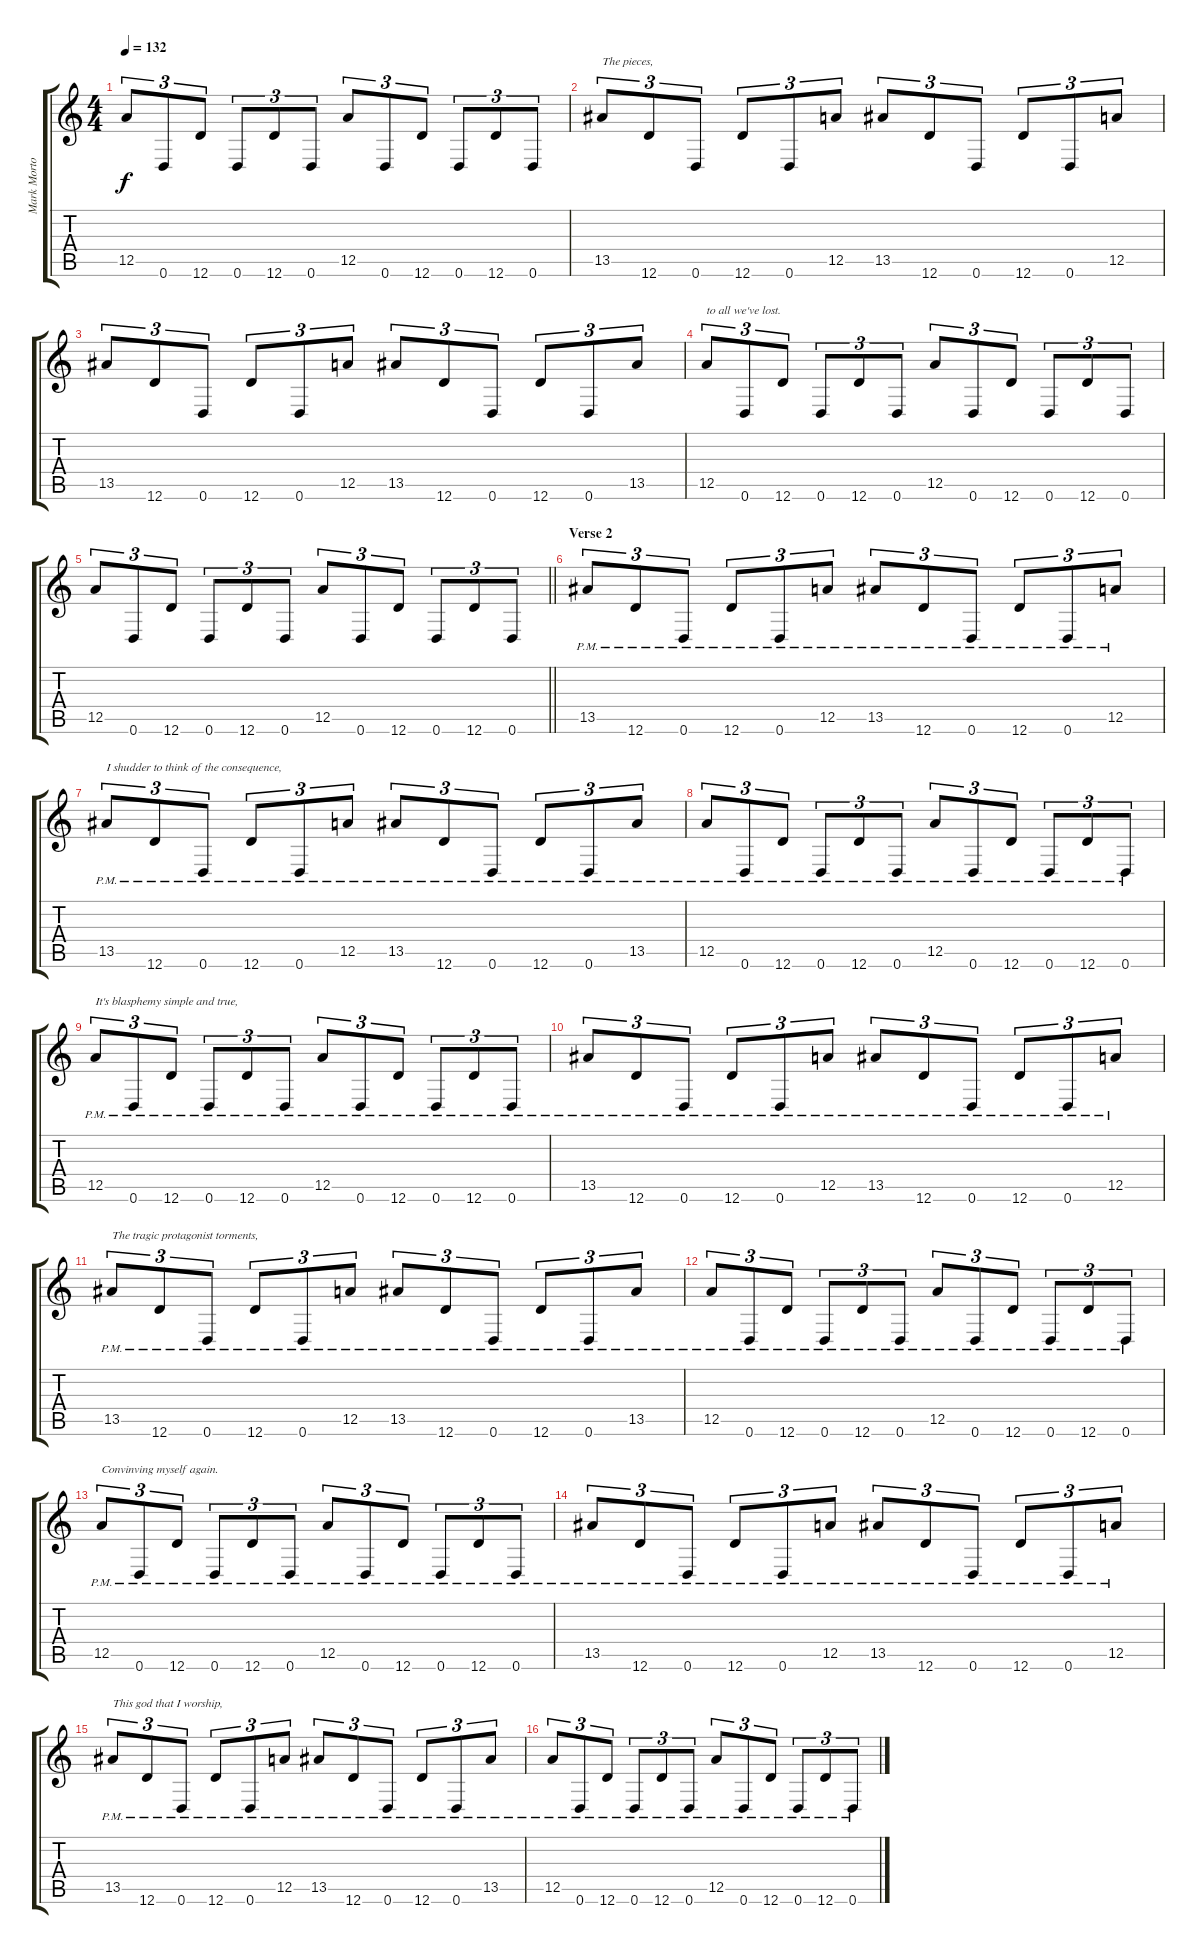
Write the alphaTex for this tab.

\track ("Mark Morton" "Mark Morto") {instrument distortionguitar}
\staff {score tabs}
\tuning (E4 B3 G3 D3 A2 D2) {hide}
\ts (4 4)
\tempo 132
\clef g2
\ks c
12.5.8{tu (3 2) dy f} 0.6.8{tu (3 2)} 12.6.8{tu (3 2)} 0.6.8{tu (3 2)} 12.6.8{tu (3 2)} 0.6.8{tu (3 2)} 12.5.8{tu (3 2)} 0.6.8{tu (3 2)} 12.6.8{tu (3 2)} 0.6.8{tu (3 2)} 12.6.8{tu (3 2)} 0.6.8{tu (3 2)} |
13.5.8{tu (3 2) txt "The pieces,"} 12.6.8{tu (3 2)} 0.6.8{tu (3 2)} 12.6.8{tu (3 2)} 0.6.8{tu (3 2)} 12.5.8{tu (3 2)} 13.5.8{tu (3 2)} 12.6.8{tu (3 2)} 0.6.8{tu (3 2)} 12.6.8{tu (3 2)} 0.6.8{tu (3 2)} 12.5.8{tu (3 2)} |
13.5.8{tu (3 2)} 12.6.8{tu (3 2)} 0.6.8{tu (3 2)} 12.6.8{tu (3 2)} 0.6.8{tu (3 2)} 12.5.8{tu (3 2)} 13.5.8{tu (3 2)} 12.6.8{tu (3 2)} 0.6.8{tu (3 2)} 12.6.8{tu (3 2)} 0.6.8{tu (3 2)} 13.5.8{tu (3 2)} |
12.5.8{tu (3 2) txt "to all we've lost."} 0.6.8{tu (3 2)} 12.6.8{tu (3 2)} 0.6.8{tu (3 2)} 12.6.8{tu (3 2)} 0.6.8{tu (3 2)} 12.5.8{tu (3 2)} 0.6.8{tu (3 2)} 12.6.8{tu (3 2)} 0.6.8{tu (3 2)} 12.6.8{tu (3 2)} 0.6.8{tu (3 2)} |
\barLineRight lightlight
12.5.8{tu (3 2)} 0.6.8{tu (3 2)} 12.6.8{tu (3 2)} 0.6.8{tu (3 2)} 12.6.8{tu (3 2)} 0.6.8{tu (3 2)} 12.5.8{tu (3 2)} 0.6.8{tu (3 2)} 12.6.8{tu (3 2)} 0.6.8{tu (3 2)} 12.6.8{tu (3 2)} 0.6.8{tu (3 2)} |
\section ("" "Verse 2")
13.5{pm}.8{tu (3 2)} 12.6{pm}.8{tu (3 2)} 0.6{pm}.8{tu (3 2)} 12.6{pm}.8{tu (3 2)} 0.6{pm}.8{tu (3 2)} 12.5{pm}.8{tu (3 2)} 13.5{pm}.8{tu (3 2)} 12.6{pm}.8{tu (3 2)} 0.6{pm}.8{tu (3 2)} 12.6{pm}.8{tu (3 2)} 0.6{pm}.8{tu (3 2)} 12.5{pm}.8{tu (3 2)} |
13.5{pm}.8{tu (3 2) txt "I shudder to think of the consequence,"} 12.6{pm}.8{tu (3 2)} 0.6{pm}.8{tu (3 2)} 12.6{pm}.8{tu (3 2)} 0.6{pm}.8{tu (3 2)} 12.5{pm}.8{tu (3 2)} 13.5{pm}.8{tu (3 2)} 12.6{pm}.8{tu (3 2)} 0.6{pm}.8{tu (3 2)} 12.6{pm}.8{tu (3 2)} 0.6{pm}.8{tu (3 2)} 13.5{pm}.8{tu (3 2)} |
12.5{pm}.8{tu (3 2)} 0.6{pm}.8{tu (3 2)} 12.6{pm}.8{tu (3 2)} 0.6{pm}.8{tu (3 2)} 12.6{pm}.8{tu (3 2)} 0.6{pm}.8{tu (3 2)} 12.5{pm}.8{tu (3 2)} 0.6{pm}.8{tu (3 2)} 12.6{pm}.8{tu (3 2)} 0.6{pm}.8{tu (3 2)} 12.6{pm}.8{tu (3 2)} 0.6{pm}.8{tu (3 2)} |
12.5{pm}.8{tu (3 2) txt "It's blasphemy simple and true,"} 0.6{pm}.8{tu (3 2)} 12.6{pm}.8{tu (3 2)} 0.6{pm}.8{tu (3 2)} 12.6{pm}.8{tu (3 2)} 0.6{pm}.8{tu (3 2)} 12.5{pm}.8{tu (3 2)} 0.6{pm}.8{tu (3 2)} 12.6{pm}.8{tu (3 2)} 0.6{pm}.8{tu (3 2)} 12.6{pm}.8{tu (3 2)} 0.6{pm}.8{tu (3 2)} |
13.5{pm}.8{tu (3 2)} 12.6{pm}.8{tu (3 2)} 0.6{pm}.8{tu (3 2)} 12.6{pm}.8{tu (3 2)} 0.6{pm}.8{tu (3 2)} 12.5{pm}.8{tu (3 2)} 13.5{pm}.8{tu (3 2)} 12.6{pm}.8{tu (3 2)} 0.6{pm}.8{tu (3 2)} 12.6{pm}.8{tu (3 2)} 0.6{pm}.8{tu (3 2)} 12.5{pm}.8{tu (3 2)} |
13.5{pm}.8{tu (3 2) txt "The tragic protagonist torments,"} 12.6{pm}.8{tu (3 2)} 0.6{pm}.8{tu (3 2)} 12.6{pm}.8{tu (3 2)} 0.6{pm}.8{tu (3 2)} 12.5{pm}.8{tu (3 2)} 13.5{pm}.8{tu (3 2)} 12.6{pm}.8{tu (3 2)} 0.6{pm}.8{tu (3 2)} 12.6{pm}.8{tu (3 2)} 0.6{pm}.8{tu (3 2)} 13.5{pm}.8{tu (3 2)} |
12.5{pm}.8{tu (3 2)} 0.6{pm}.8{tu (3 2)} 12.6{pm}.8{tu (3 2)} 0.6{pm}.8{tu (3 2)} 12.6{pm}.8{tu (3 2)} 0.6{pm}.8{tu (3 2)} 12.5{pm}.8{tu (3 2)} 0.6{pm}.8{tu (3 2)} 12.6{pm}.8{tu (3 2)} 0.6{pm}.8{tu (3 2)} 12.6{pm}.8{tu (3 2)} 0.6{pm}.8{tu (3 2)} |
12.5{pm}.8{tu (3 2) txt "Convinving myself again."} 0.6{pm}.8{tu (3 2)} 12.6{pm}.8{tu (3 2)} 0.6{pm}.8{tu (3 2)} 12.6{pm}.8{tu (3 2)} 0.6{pm}.8{tu (3 2)} 12.5{pm}.8{tu (3 2)} 0.6{pm}.8{tu (3 2)} 12.6{pm}.8{tu (3 2)} 0.6{pm}.8{tu (3 2)} 12.6{pm}.8{tu (3 2)} 0.6{pm}.8{tu (3 2)} |
13.5{pm}.8{tu (3 2)} 12.6{pm}.8{tu (3 2)} 0.6{pm}.8{tu (3 2)} 12.6{pm}.8{tu (3 2)} 0.6{pm}.8{tu (3 2)} 12.5{pm}.8{tu (3 2)} 13.5{pm}.8{tu (3 2)} 12.6{pm}.8{tu (3 2)} 0.6{pm}.8{tu (3 2)} 12.6{pm}.8{tu (3 2)} 0.6{pm}.8{tu (3 2)} 12.5{pm}.8{tu (3 2)} |
13.5{pm}.8{tu (3 2) txt "This god that I worship,"} 12.6{pm}.8{tu (3 2)} 0.6{pm}.8{tu (3 2)} 12.6{pm}.8{tu (3 2)} 0.6{pm}.8{tu (3 2)} 12.5{pm}.8{tu (3 2)} 13.5{pm}.8{tu (3 2)} 12.6{pm}.8{tu (3 2)} 0.6{pm}.8{tu (3 2)} 12.6{pm}.8{tu (3 2)} 0.6{pm}.8{tu (3 2)} 13.5{pm}.8{tu (3 2)} |
12.5{pm}.8{tu (3 2)} 0.6{pm}.8{tu (3 2)} 12.6{pm}.8{tu (3 2)} 0.6{pm}.8{tu (3 2)} 12.6{pm}.8{tu (3 2)} 0.6{pm}.8{tu (3 2)} 12.5{pm}.8{tu (3 2)} 0.6{pm}.8{tu (3 2)} 12.6{pm}.8{tu (3 2)} 0.6{pm}.8{tu (3 2)} 12.6{pm}.8{tu (3 2)} 0.6{pm}.8{tu (3 2)}
